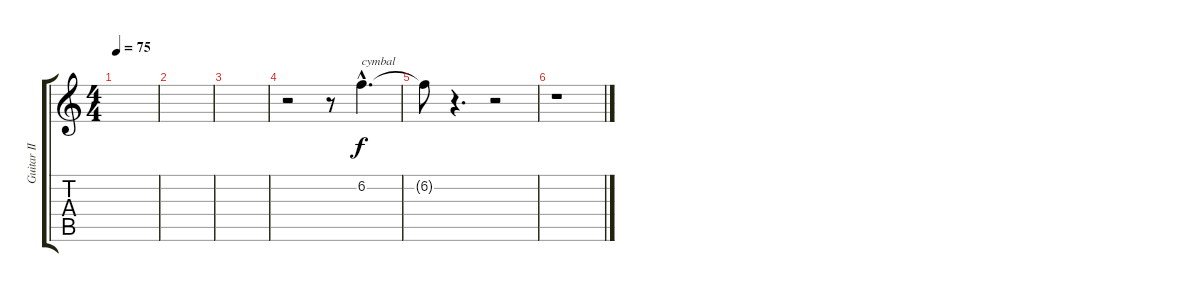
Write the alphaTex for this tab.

\track ("Guitar II" "Guitar II") {instrument electricguitarjazz}
\staff {score tabs}
\tuning (E4 B3 G3 D3 A2 E2) {hide}
\ts (4 4)
\tempo 75
\clef g2
\ks c
|
|
|
r.2 r.8 6.2{hac}.4{d txt "cymbal" instrument reversecymbal} |
6.2{t}.8{dy f} r.4{d} r.2 |
r.1{instrument electricgrandpiano}
